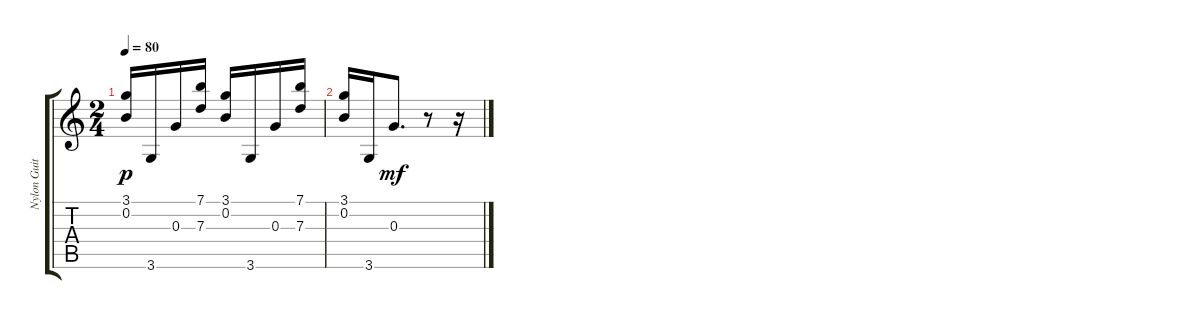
\track ("Nylon Guitar" "Nylon Guit") {instrument acousticguitarnylon}
\staff {score tabs}
\tuning (E4 B3 G3 D3 A2 E2) {hide}
\ts (2 4)
\tempo 80
\clef g2
\ks c
(3.1 0.2).16{dy p} 3.6.16 0.3.16 (7.1 7.3).16 (3.1 0.2).16 3.6.16 0.3.16 (7.1 7.3).16 |
(3.1 0.2).16 3.6.16 0.3.8{d dy mf} r.8 r.16
